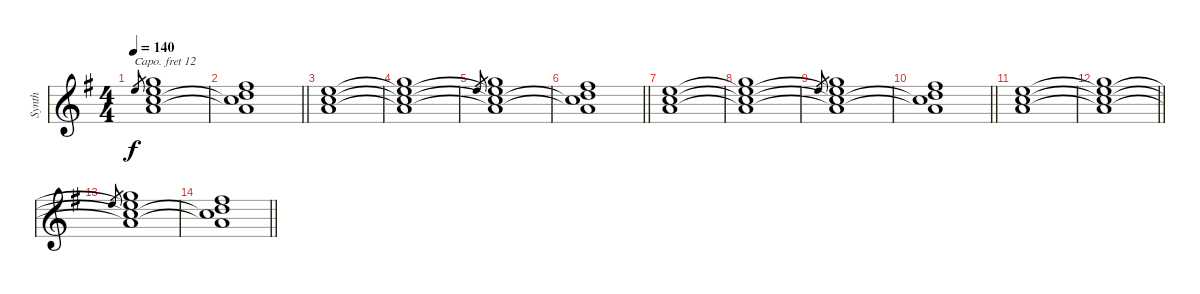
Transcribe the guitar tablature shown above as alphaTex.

\track ("Synth" "Synth") {instrument synthstrings1}
\staff {score}
\capo 12
\tuning (E4 B3 G3 D3 A2 E2) {hide}
\ts (4 4)
\tempo 140
\clef g2
\ks g
0.1.8{gr dy f} (3.1 5.2{t} 5.3{t} 7.4{t}).1 |
\barLineRight lightlight
(2.1 3.2 5.3{t} 7.4{t}).1 |
(5.2 5.3 7.4).1 |
(3.1 5.2{t} 5.3{t} 7.4{t}).1 |
0.1.8{gr} (3.1 5.2{t} 5.3{t} 7.4{t}).1 |
\barLineRight lightlight
(2.1 3.2 5.3{t} 7.4{t}).1 |
(5.2 5.3 7.4).1 |
(3.1 5.2{t} 5.3{t} 7.4{t}).1 |
0.1.8{gr} (3.1 5.2{t} 5.3{t} 7.4{t}).1 |
\barLineRight lightlight
(2.1 3.2 5.3{t} 7.4{t}).1 |
(5.2 5.3 7.4).1 |
\barLineRight lightlight
(3.1 5.2{t} 5.3{t} 7.4{t}).1 |
0.1.8{gr} (3.1 5.2{t} 5.3{t} 7.4{t}).1 |
\barLineRight lightlight
(2.1 3.2 5.3{t} 7.4{t}).1
